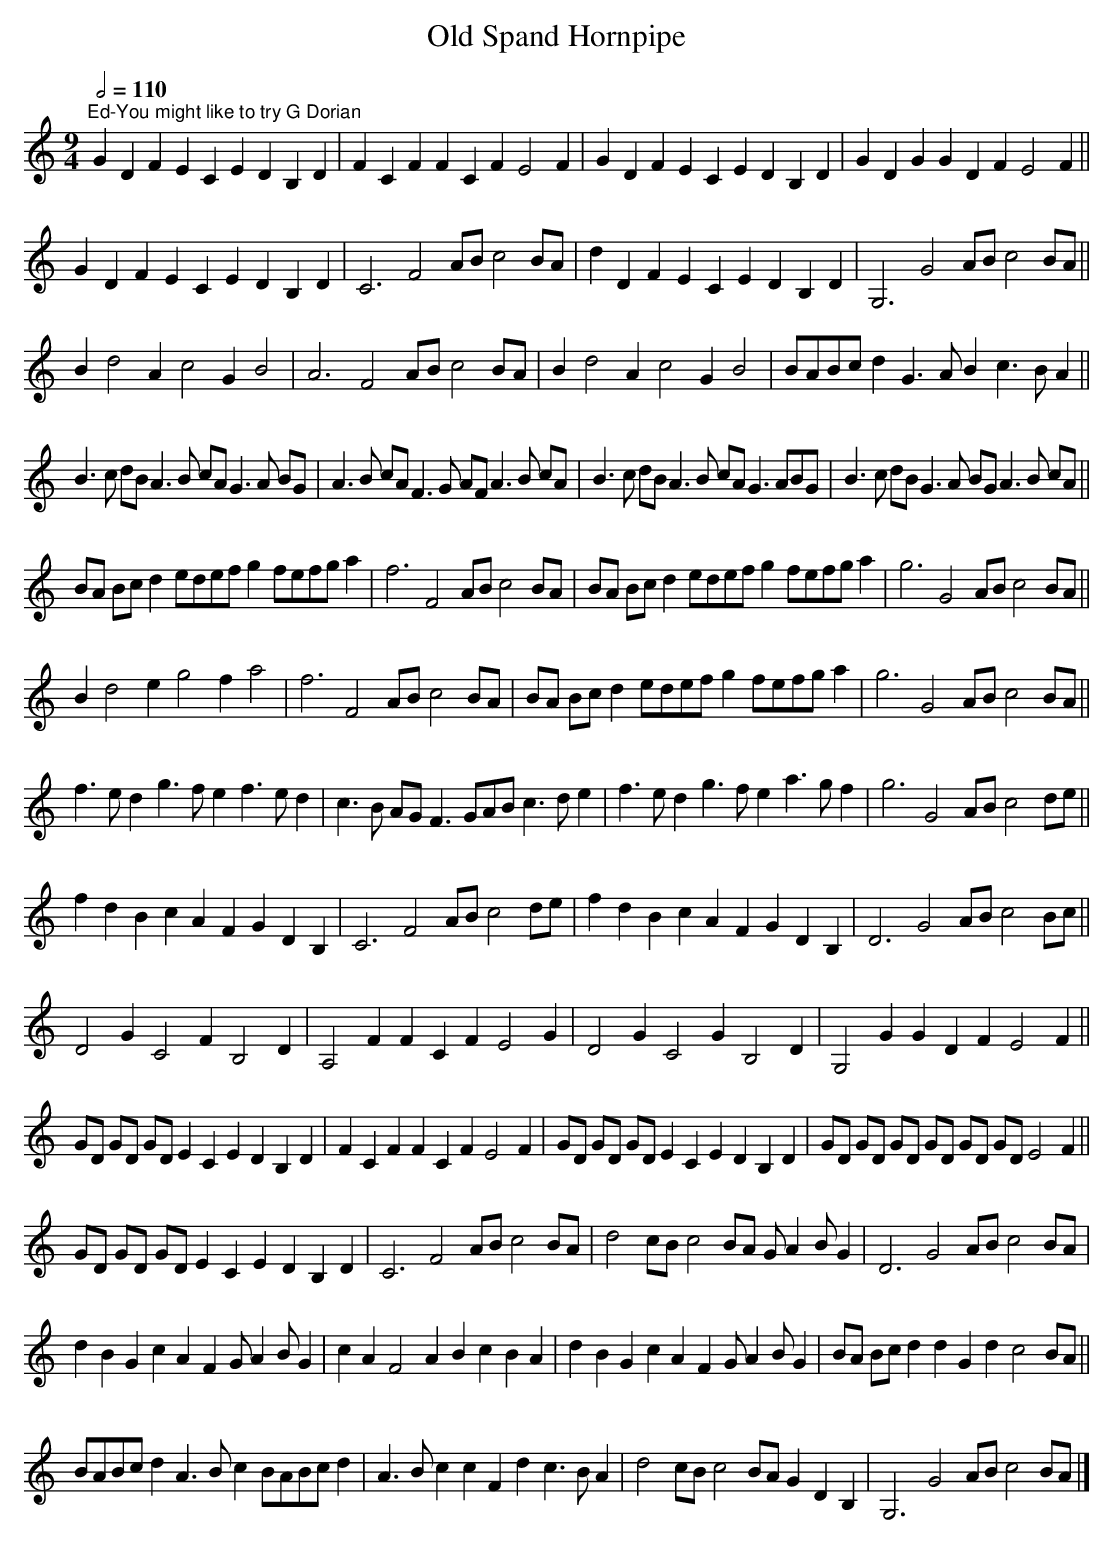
X:1
T:Old Spand Hornpipe
Q:1/2=110
M:9/4
L:1/4
K:C
"^Ed-You might like to try G Dorian"
GDFECEDB,D|FCFFCFE2F|GDFECEDB,D|GDGGDFE2F||
GDF ECEDB,D|C3 F2A/B/c2B/A/|dDFECEDB,D|G,3G2A/B/c2B/A/||
Bd2Ac2GB2|A3F2A/B/c2B/A/|Bd2Ac2GB2|B/A/B/c/dG>ABc>BA||
B>c d/B/ A>B c/A/ G>A B/G/|A>B c/A/  F>G A/F/  A>B c/A/|\
B>c d/B/ A>B c/A/ G>AB/G/|B>c d/B/ G>A B/G/ A>B c/A/||
B/A/ B/c/ d e/d/e/f/gf/e/f/g/a|f3F2A/B/c2B/A/|\
B/A/ B/c/ d e/d/e/f/gf/e/f/g/a|g3G2A/B/ c2B/A/||
Bd2eg2fa2|f3F2A/B/c2B/A/|\
B/A/ B/c/ d e/d/e/f/gf/e/f/g/a|g3G2A/B/ c2B/A/||
f>edg>fef>ed|c>B A/G/ F>GA/B/ c>de|f>edg>fe a>gf|g3G2A/B/c2d/e/||
fdBcAFGDB,|C3F2A/B/c2d/e/|fdBcAFGDB,|D3G2A/B/c2B/c/||
D2GC2FB,2D|A,2FFCFE2G|D2GC2GB,2D|G,2GGDFE2F||
G/D/ G/D/ G/D/ ECEDB,D|FCFFCFE2F|\
G/D/ G/D/ G/D/ ECEDB,D|G/D/ G/D/ G/D/ G/D/ G/D/ G/D/E2F||
G/D/ G/D/ G/D/ ECEDB,D|C3F2A/B/c2B/A/|\
d2c/B/c2B/A/ G/AB/G|D3G2A/B/c2B/A/|
dBGcAFG/AB/G|cAF2 ABcBA|dBGcAFG/AB/G|B/A/ B/c/ddGdc2B/A/||
B/A/B/c/dA>Bc B/A/B/c/d|A>BccFd c>BA|\
d2c/B/c2B/A/GDB,|G,3G2A/B/c2B/A/|]
